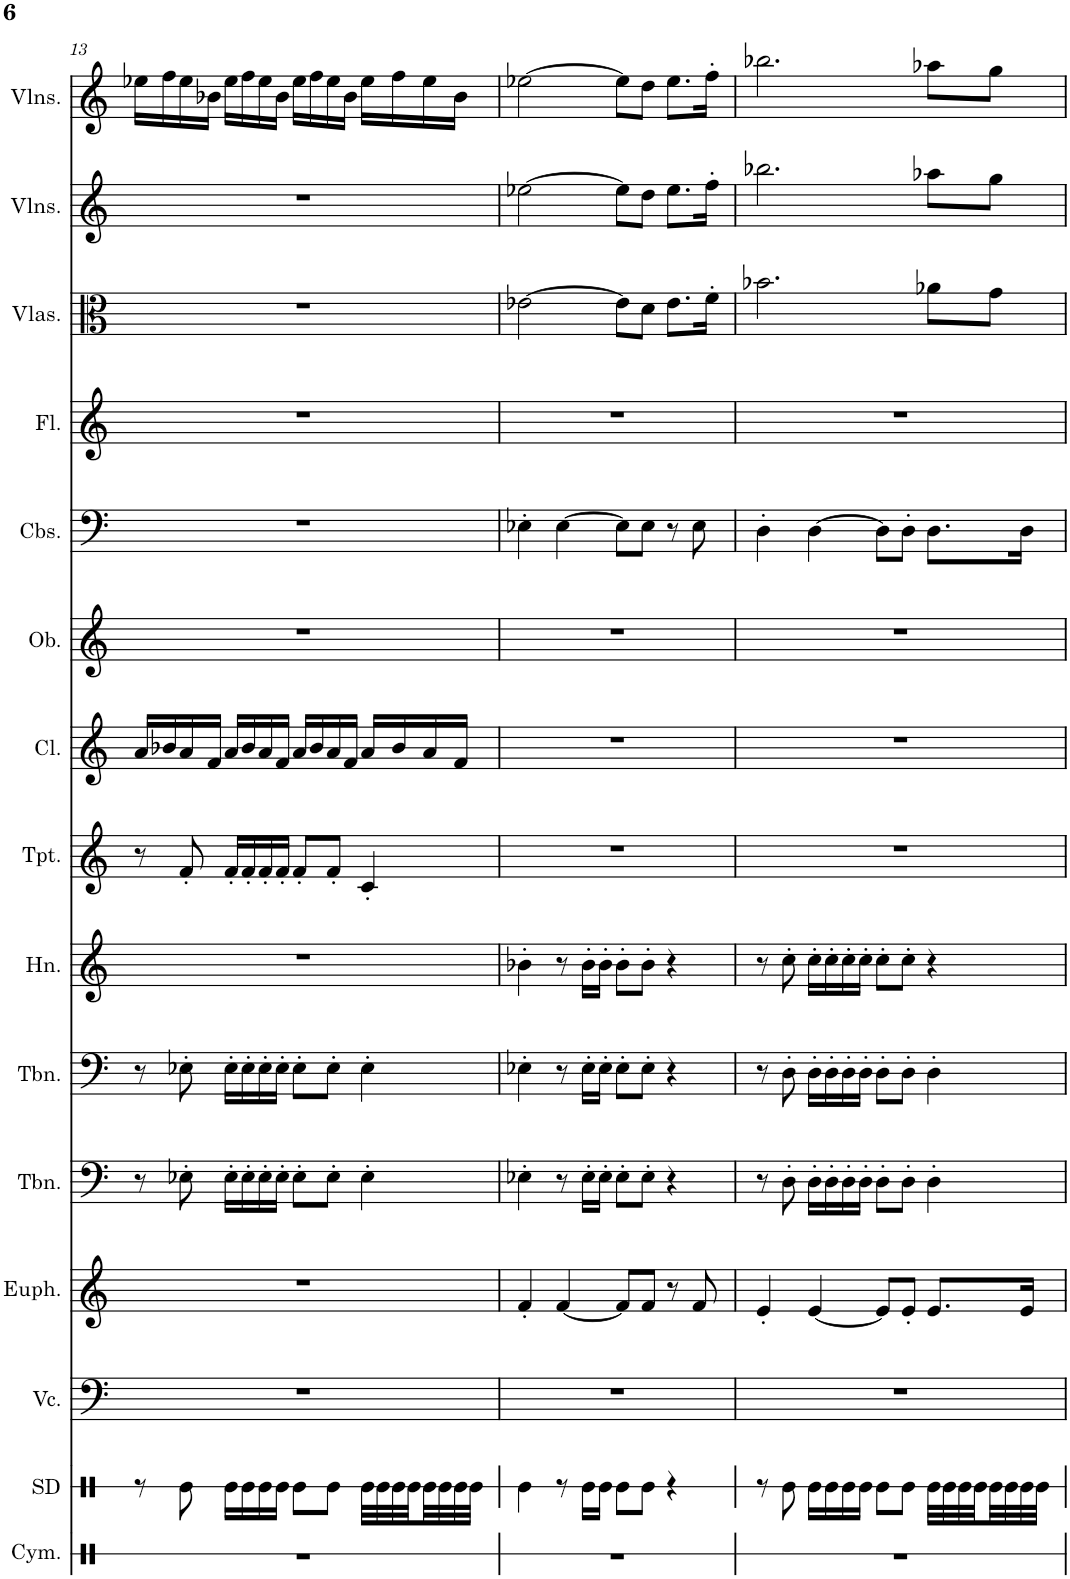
**kern	**kern	**kern	**kern	**kern	**kern	**kern	**kern	**kern	**kern	**kern	**kern	**kern	**kern	**kern
*part15	*part14	*part13	*part12	*part11	*part10	*part9	*part8	*part7	*part6	*part5	*part4	*part3	*part2	*part1
*staff15	*staff14	*staff13	*staff12	*staff11	*staff10	*staff9	*staff8	*staff7	*staff6	*staff5	*staff4	*staff3	*staff2	*staff1
*I"Cymbals	*I"Snare Drum	*I"Violoncello	*I"Euphonium	*I"Trombone	*I"Trombone	*I"Horn	*I"Trumpet	*I"Clarinet	*I"Oboe	*I"Contrabasses	*I"Flute	*I"Violas (section)	*I"Violins	*I"Violins
*I'Cym.	*I'SD	*I'Vc.	*I'Euph.	*I'Tbn.	*I'Tbn.	*I'Hn.	*I'Tpt.	*I'Cl.	*I'Ob.	*I'Cbs.	*I'Fl.	*I'Vlas.	*I'Vlns.	*I'Vlns.
!!LO:PB:g=z
*clefX	*clefX	*clefF4	*clefG2	*clefF4	*clefF4	*clefG2	*clefG2	*clefG2	*clefG2	*clefF4	*clefG2	*clefC3	*clefG2	*clefG2
*	*	*	*Trd8c14	*	*	*Trd4c7	*Trd1c2	*Trd1c2	*	*Trd7c12	*	*	*	*
*k[]	*k[]	*k[]	*k[]	*k[]	*k[]	*k[]	*k[]	*k[]	*k[]	*k[]	*k[]	*k[]	*k[]	*k[]
*M4/4	*M4/4	*M4/4	*M4/4	*M4/4	*M4/4	*M4/4	*M4/4	*M4/4	*M4/4	*M4/4	*M4/4	*M4/4	*M4/4	*M4/4
=13	=13	=13	=13	=13	=13	=13	=13	=13	=13	=13	=13	=13	=13	=13
1r	8r	1r	1r	8r	8r	1r	8r	16a/LL	1r	1r	1r	1r	1r	16ee-X\LL
.	.	.	.	.	.	.	.	16b-X/	.	.	.	.	.	16ff\
.	8Re\	.	.	8E-X'\	8E-X'\	.	8f'/	16a/	.	.	.	.	.	16ee-\
.	.	.	.	.	.	.	.	16f/JJ	.	.	.	.	.	16b-X\JJ
.	16Re\LL	.	.	16E-'\LL	16E-'\LL	.	16f'/LL	16a/LL	.	.	.	.	.	16ee-\LL
.	16Re\	.	.	16E-'\	16E-'\	.	16f'/	16b-/	.	.	.	.	.	16ff\
.	16Re\	.	.	16E-'\	16E-'\	.	16f'/	16a/	.	.	.	.	.	16ee-\
.	16Re\JJ	.	.	16E-'\JJ	16E-'\JJ	.	16f'/JJ	16f/JJ	.	.	.	.	.	16b-\JJ
.	8Re\L	.	.	8E-'\L	8E-'\L	.	8f'/L	16a/LL	.	.	.	.	.	16ee-\LL
.	.	.	.	.	.	.	.	16b-/	.	.	.	.	.	16ff\
.	8Re\J	.	.	8E-'\J	8E-'\J	.	8f'/J	16a/	.	.	.	.	.	16ee-\
.	.	.	.	.	.	.	.	16f/JJ	.	.	.	.	.	16b-\JJ
.	32Re\LLL	.	.	4E-'\	4E-'\	.	4c'/	16a/LL	.	.	.	.	.	16ee-\LL
.	32Re\	.	.	.	.	.	.	.	.	.	.	.	.	.
.	32Re\	.	.	.	.	.	.	16b-/	.	.	.	.	.	16ff\
.	32Re\	.	.	.	.	.	.	.	.	.	.	.	.	.
.	32Re\	.	.	.	.	.	.	16a/	.	.	.	.	.	16ee-\
.	32Re\	.	.	.	.	.	.	.	.	.	.	.	.	.
.	32Re\	.	.	.	.	.	.	16f/JJ	.	.	.	.	.	16b-\JJ
.	32Re\JJJ	.	.	.	.	.	.	.	.	.	.	.	.	.
=14	=14	=14	=14	=14	=14	=14	=14	=14	=14	=14	=14	=14	=14	=14
1r	4Re\	1r	4f'/	4E-X'\	4E-X'\	4b-X'\	1r	1r	1r	4E-X'\	1r	[2e-X\	[2ee-X\	[2ee-X\
.	8r	.	[4f/	8r	8r	8r	.	.	.	[4E-\	.	.	.	.
.	16Re\LL	.	.	16E-'\LL	16E-'\LL	16b-'\LL	.	.	.	.	.	.	.	.
.	16Re\JJ	.	.	16E-'\JJ	16E-'\JJ	16b-'\JJ	.	.	.	.	.	.	.	.
.	8Re\L	.	8f/L]	8E-'\L	8E-'\L	8b-'\L	.	.	.	8E-\L]	.	8e-\L]	8ee-\L]	8ee-\L]
.	8Re\J	.	8f/J	8E-'\J	8E-'\J	8b-'\J	.	.	.	8E-\J	.	8d\J	8dd\J	8dd\J
.	4r	.	8r	4r	4r	4r	.	.	.	8r	.	8.e-\L	8.ee-\L	8.ee-\L
.	.	.	8f/	.	.	.	.	.	.	8E-\	.	.	.	.
.	.	.	.	.	.	.	.	.	.	.	.	16f'\Jk	16ff'\Jk	16ff'\Jk
=15	=15	=15	=15	=15	=15	=15	=15	=15	=15	=15	=15	=15	=15	=15
1r	8r	1r	4e'/	8r	8r	8r	1r	1r	1r	4D'\	1r	2.b-X\	2.bb-X\	2.bb-X\
.	8Re\	.	.	8D'\	8D'\	8cc'\	.	.	.	.	.	.	.	.
.	16Re\LL	.	[4e/	16D'\LL	16D'\LL	16cc'\LL	.	.	.	[4D\	.	.	.	.
.	16Re\	.	.	16D'\	16D'\	16cc'\	.	.	.	.	.	.	.	.
.	16Re\	.	.	16D'\	16D'\	16cc'\	.	.	.	.	.	.	.	.
.	16Re\JJ	.	.	16D'\JJ	16D'\JJ	16cc'\JJ	.	.	.	.	.	.	.	.
.	8Re\L	.	8e/L]	8D'\L	8D'\L	8cc'\L	.	.	.	8D\L]	.	.	.	.
.	8Re\J	.	8e'/J	8D'\J	8D'\J	8cc'\J	.	.	.	8D'\J	.	.	.	.
.	32Re\LLL	.	8.e/L	4D'\	4D'\	4r	.	.	.	8.D\L	.	8a-X\L	8aa-X\L	8aa-X\L
.	32Re\	.	.	.	.	.	.	.	.	.	.	.	.	.
.	32Re\	.	.	.	.	.	.	.	.	.	.	.	.	.
.	32Re\	.	.	.	.	.	.	.	.	.	.	.	.	.
.	32Re\	.	.	.	.	.	.	.	.	.	.	8g\J	8gg\J	8gg\J
.	32Re\	.	.	.	.	.	.	.	.	.	.	.	.	.
.	32Re\	.	16e/Jk	.	.	.	.	.	.	16D\Jk	.	.	.	.
.	32Re\JJJ	.	.	.	.	.	.	.	.	.	.	.	.	.
=	=	=	=	=	=	=	=	=	=	=	=	=	=	=
*-	*-	*-	*-	*-	*-	*-	*-	*-	*-	*-	*-	*-	*-	*-
